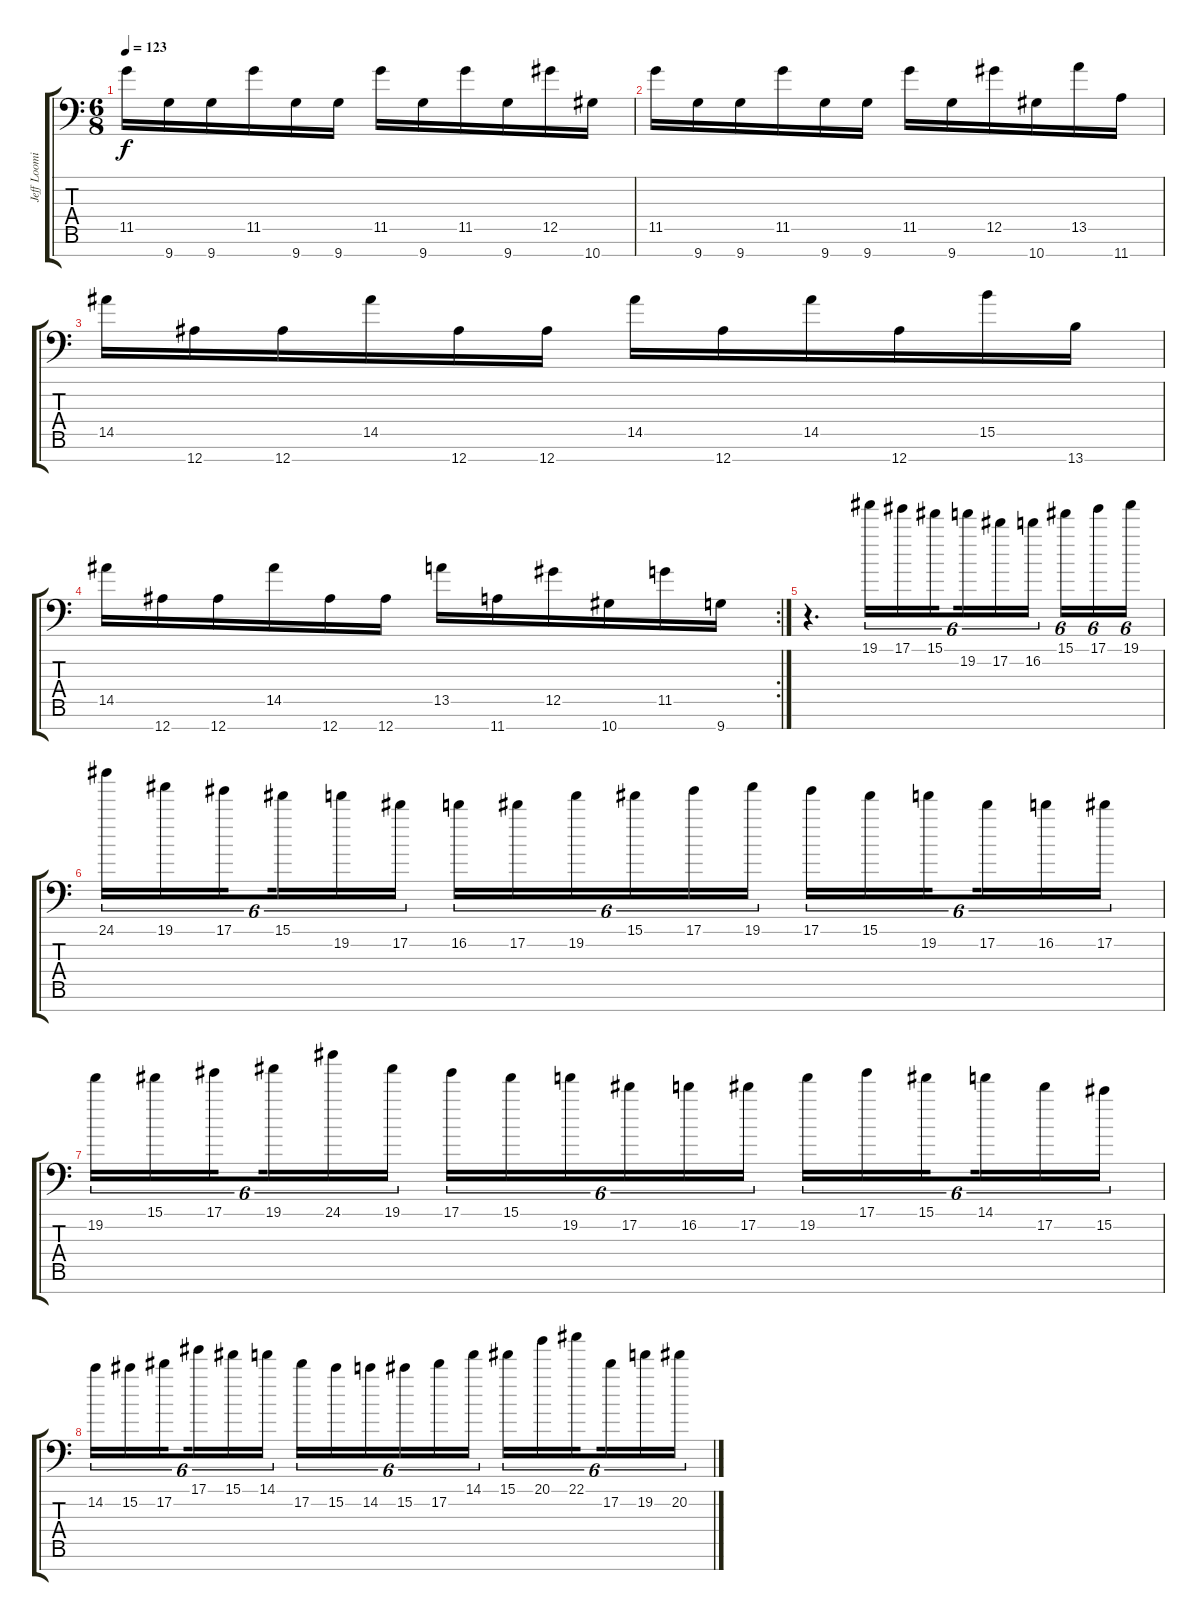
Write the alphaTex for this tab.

\track ("Jeff Loomis Lead" "Jeff Loomi") {instrument distortionguitar}
\staff {score tabs}
\tuning (Eb4 Bb3 Gb3 Db3 Ab2 Eb2 Bb1) {hide}
\ts (6 8)
\tempo 123
\clef f4
\ks c
11.5.16{dy f} 9.7.16 9.7.16 11.5.16 9.7.16 9.7.16 11.5.16 9.7.16 11.5.16 9.7.16 12.5.16 10.7.16 |
11.5.16 9.7.16 9.7.16 11.5.16 9.7.16 9.7.16 11.5.16 9.7.16 12.5.16 10.7.16 13.5.16 11.7.16 |
14.5.16 12.7.16 12.7.16 14.5.16 12.7.16 12.7.16 14.5.16 12.7.16 14.5.16 12.7.16 15.5.16 13.7.16 |
\rc 2
14.5.16 12.7.16 12.7.16 14.5.16 12.7.16 12.7.16 13.5.16 11.7.16 12.5.16 10.7.16 11.5.16 9.7.16 |
r.4{d} 19.1.16{tu (6 4)} 17.1.16{tu (6 4)} 15.1.16{tu (6 4) beam splitsecondary} 19.2.16{tu (6 4)} 17.2.16{tu (6 4)} 16.2.16{tu (6 4) beam splitsecondary} 15.1.16{tu (6 4)} 17.1.16{tu (6 4)} 19.1.16{tu (6 4)} |
24.1.16{tu (6 4)} 19.1.16{tu (6 4)} 17.1.16{tu (6 4) beam splitsecondary} 15.1.16{tu (6 4)} 19.2.16{tu (6 4)} 17.2.16{tu (6 4) beam splitsecondary} 16.2.16{tu (6 4)} 17.2.16{tu (6 4)} 19.2.16{tu (6 4)} 15.1.16{tu (6 4)} 17.1.16{tu (6 4)} 19.1.16{tu (6 4) beam splitsecondary} 17.1.16{tu (6 4)} 15.1.16{tu (6 4)} 19.2.16{tu (6 4) beam splitsecondary} 17.2.16{tu (6 4)} 16.2.16{tu (6 4)} 17.2.16{tu (6 4)} |
19.2.16{tu (6 4)} 15.1.16{tu (6 4)} 17.1.16{tu (6 4) beam splitsecondary} 19.1.16{tu (6 4)} 24.1.16{tu (6 4)} 19.1.16{tu (6 4) beam splitsecondary} 17.1.16{tu (6 4)} 15.1.16{tu (6 4)} 19.2.16{tu (6 4)} 17.2.16{tu (6 4)} 16.2.16{tu (6 4)} 17.2.16{tu (6 4) beam splitsecondary} 19.2.16{tu (6 4)} 17.1.16{tu (6 4)} 15.1.16{tu (6 4) beam splitsecondary} 14.1.16{tu (6 4)} 17.2.16{tu (6 4)} 15.2.16{tu (6 4)} |
14.2.16{tu (6 4)} 15.2.16{tu (6 4)} 17.2.16{tu (6 4) beam splitsecondary} 17.1.16{tu (6 4)} 15.1.16{tu (6 4)} 14.1.16{tu (6 4) beam splitsecondary} 17.2.16{tu (6 4)} 15.2.16{tu (6 4)} 14.2.16{tu (6 4)} 15.2.16{tu (6 4)} 17.2.16{tu (6 4)} 14.1.16{tu (6 4) beam splitsecondary} 15.1.16{tu (6 4)} 20.1.16{tu (6 4)} 22.1.16{tu (6 4) beam splitsecondary} 17.2.16{tu (6 4)} 19.2.16{tu (6 4)} 20.2.16{tu (6 4)}
